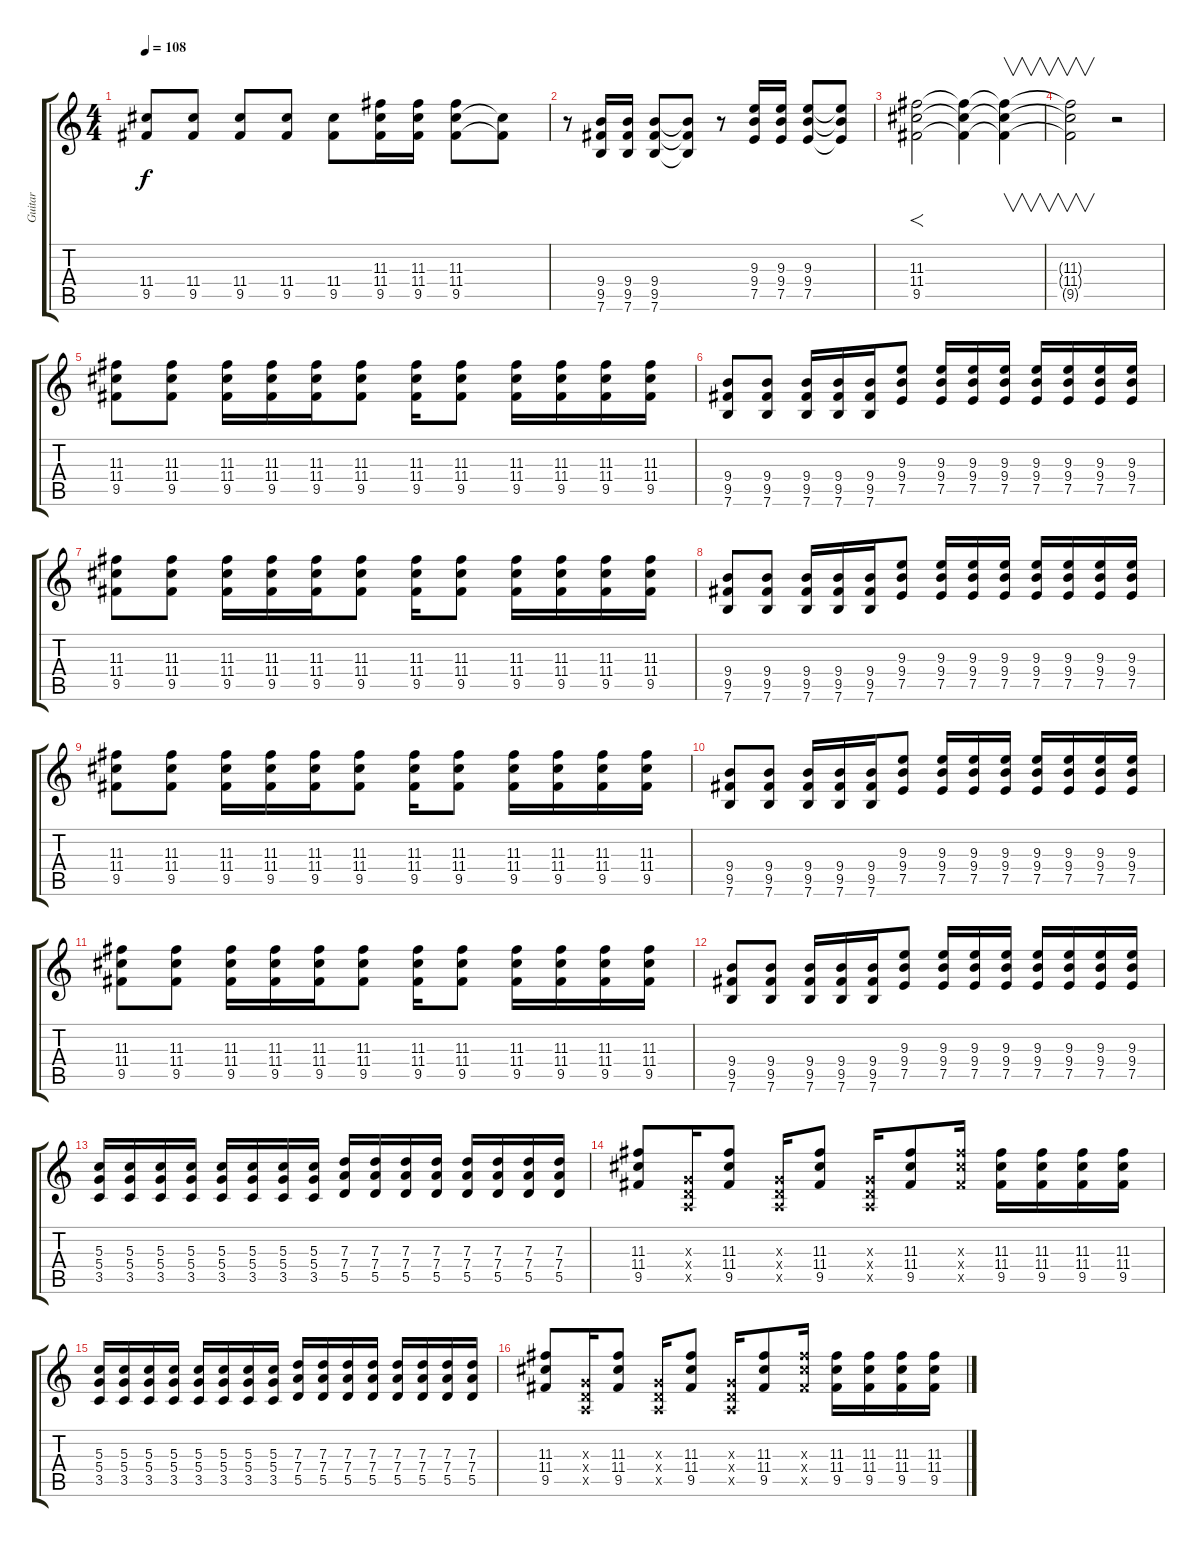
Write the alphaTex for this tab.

\track ("Guitar" "Guitar") {instrument distortionguitar}
\staff {score tabs}
\tuning (E4 B3 G3 D3 A2 E2) {hide}
\ts (4 4)
\tempo 108
\clef g2
\ks c
(11.4 9.5).8{dy f} (11.4 9.5).8 (11.4 9.5).8 (11.4 9.5).8 (11.4 9.5).8 (11.3 11.4 9.5).16 (11.3 11.4 9.5).16 (11.3 11.4 9.5).8 (11.4{t} 9.5{t}).8 |
r.8 (9.4 9.5 7.6).16 (9.4 9.5 7.6).16 (9.4 9.5 7.6).8 (9.4{t} 9.5{t} 7.6{t}).8 r.8 (9.3 9.4 7.5).16 (9.3 9.4 7.5).16 (9.3 9.4 7.5).8 (9.3{t} 9.4{t} 7.5{t}).8 |
(11.3 11.4 9.5).2{f} (11.3{t} 11.4{t} 9.5{t}).4 (11.3{t} 11.4{t} 9.5{t}).4{v} |
(11.3{t} 11.4{t} 9.5{t}).2{v} r.2 |
(11.3 11.4 9.5).8 (11.3 11.4 9.5).8 (11.3 11.4 9.5).16 (11.3 11.4 9.5).16 (11.3 11.4 9.5).16 (11.3 11.4 9.5).8 (11.3 11.4 9.5).16 (11.3 11.4 9.5).8 (11.3 11.4 9.5).16 (11.3 11.4 9.5).16 (11.3 11.4 9.5).16 (11.3 11.4 9.5).16 |
(9.4 9.5 7.6).8 (9.4 9.5 7.6).8 (9.4 9.5 7.6).16 (9.4 9.5 7.6).16 (9.4 9.5 7.6).16 (9.3 9.4 7.5).8 (9.3 9.4 7.5).16 (9.3 9.4 7.5).16 (9.3 9.4 7.5).16 (9.3 9.4 7.5).16 (9.3 9.4 7.5).16 (9.3 9.4 7.5).16 (9.3 9.4 7.5).16 |
(11.3 11.4 9.5).8 (11.3 11.4 9.5).8 (11.3 11.4 9.5).16 (11.3 11.4 9.5).16 (11.3 11.4 9.5).16 (11.3 11.4 9.5).8 (11.3 11.4 9.5).16 (11.3 11.4 9.5).8 (11.3 11.4 9.5).16 (11.3 11.4 9.5).16 (11.3 11.4 9.5).16 (11.3 11.4 9.5).16 |
(9.4 9.5 7.6).8 (9.4 9.5 7.6).8 (9.4 9.5 7.6).16 (9.4 9.5 7.6).16 (9.4 9.5 7.6).16 (9.3 9.4 7.5).8 (9.3 9.4 7.5).16 (9.3 9.4 7.5).16 (9.3 9.4 7.5).16 (9.3 9.4 7.5).16 (9.3 9.4 7.5).16 (9.3 9.4 7.5).16 (9.3 9.4 7.5).16 |
(11.3 11.4 9.5).8 (11.3 11.4 9.5).8 (11.3 11.4 9.5).16 (11.3 11.4 9.5).16 (11.3 11.4 9.5).16 (11.3 11.4 9.5).8 (11.3 11.4 9.5).16 (11.3 11.4 9.5).8 (11.3 11.4 9.5).16 (11.3 11.4 9.5).16 (11.3 11.4 9.5).16 (11.3 11.4 9.5).16 |
(9.4 9.5 7.6).8 (9.4 9.5 7.6).8 (9.4 9.5 7.6).16 (9.4 9.5 7.6).16 (9.4 9.5 7.6).16 (9.3 9.4 7.5).8 (9.3 9.4 7.5).16 (9.3 9.4 7.5).16 (9.3 9.4 7.5).16 (9.3 9.4 7.5).16 (9.3 9.4 7.5).16 (9.3 9.4 7.5).16 (9.3 9.4 7.5).16 |
(11.3 11.4 9.5).8 (11.3 11.4 9.5).8 (11.3 11.4 9.5).16 (11.3 11.4 9.5).16 (11.3 11.4 9.5).16 (11.3 11.4 9.5).8 (11.3 11.4 9.5).16 (11.3 11.4 9.5).8 (11.3 11.4 9.5).16 (11.3 11.4 9.5).16 (11.3 11.4 9.5).16 (11.3 11.4 9.5).16 |
(9.4 9.5 7.6).8 (9.4 9.5 7.6).8 (9.4 9.5 7.6).16 (9.4 9.5 7.6).16 (9.4 9.5 7.6).16 (9.3 9.4 7.5).8 (9.3 9.4 7.5).16 (9.3 9.4 7.5).16 (9.3 9.4 7.5).16 (9.3 9.4 7.5).16 (9.3 9.4 7.5).16 (9.3 9.4 7.5).16 (9.3 9.4 7.5).16 |
(5.3 5.4 3.5).16 (5.3 5.4 3.5).16 (5.3 5.4 3.5).16 (5.3 5.4 3.5).16 (5.3 5.4 3.5).16 (5.3 5.4 3.5).16 (5.3 5.4 3.5).16 (5.3 5.4 3.5).16 (7.3 7.4 5.5).16 (7.3 7.4 5.5).16 (7.3 7.4 5.5).16 (7.3 7.4 5.5).16 (7.3 7.4 5.5).16 (7.3 7.4 5.5).16 (7.3 7.4 5.5).16 (7.3 7.4 5.5).16 |
(11.3 11.4 9.5).8 (0.3{x} 0.4{x} 0.5{x}).16 (11.3 11.4 9.5).8 (0.3{x} 0.4{x} 0.5{x}).16 (11.3 11.4 9.5).8 (0.3{x} 0.4{x} 0.5{x}).16 (11.3 11.4 9.5).8 (11.3{x} 11.4{x} 9.5{x}).16 (11.3 11.4 9.5).16 (11.3 11.4 9.5).16 (11.3 11.4 9.5).16 (11.3 11.4 9.5).16 |
(5.3 5.4 3.5).16 (5.3 5.4 3.5).16 (5.3 5.4 3.5).16 (5.3 5.4 3.5).16 (5.3 5.4 3.5).16 (5.3 5.4 3.5).16 (5.3 5.4 3.5).16 (5.3 5.4 3.5).16 (7.3 7.4 5.5).16 (7.3 7.4 5.5).16 (7.3 7.4 5.5).16 (7.3 7.4 5.5).16 (7.3 7.4 5.5).16 (7.3 7.4 5.5).16 (7.3 7.4 5.5).16 (7.3 7.4 5.5).16 |
(11.3 11.4 9.5).8 (0.3{x} 0.4{x} 0.5{x}).16 (11.3 11.4 9.5).8 (0.3{x} 0.4{x} 0.5{x}).16 (11.3 11.4 9.5).8 (0.3{x} 0.4{x} 0.5{x}).16 (11.3 11.4 9.5).8 (11.3{x} 11.4{x} 9.5{x}).16 (11.3 11.4 9.5).16 (11.3 11.4 9.5).16 (11.3 11.4 9.5).16 (11.3 11.4 9.5).16
